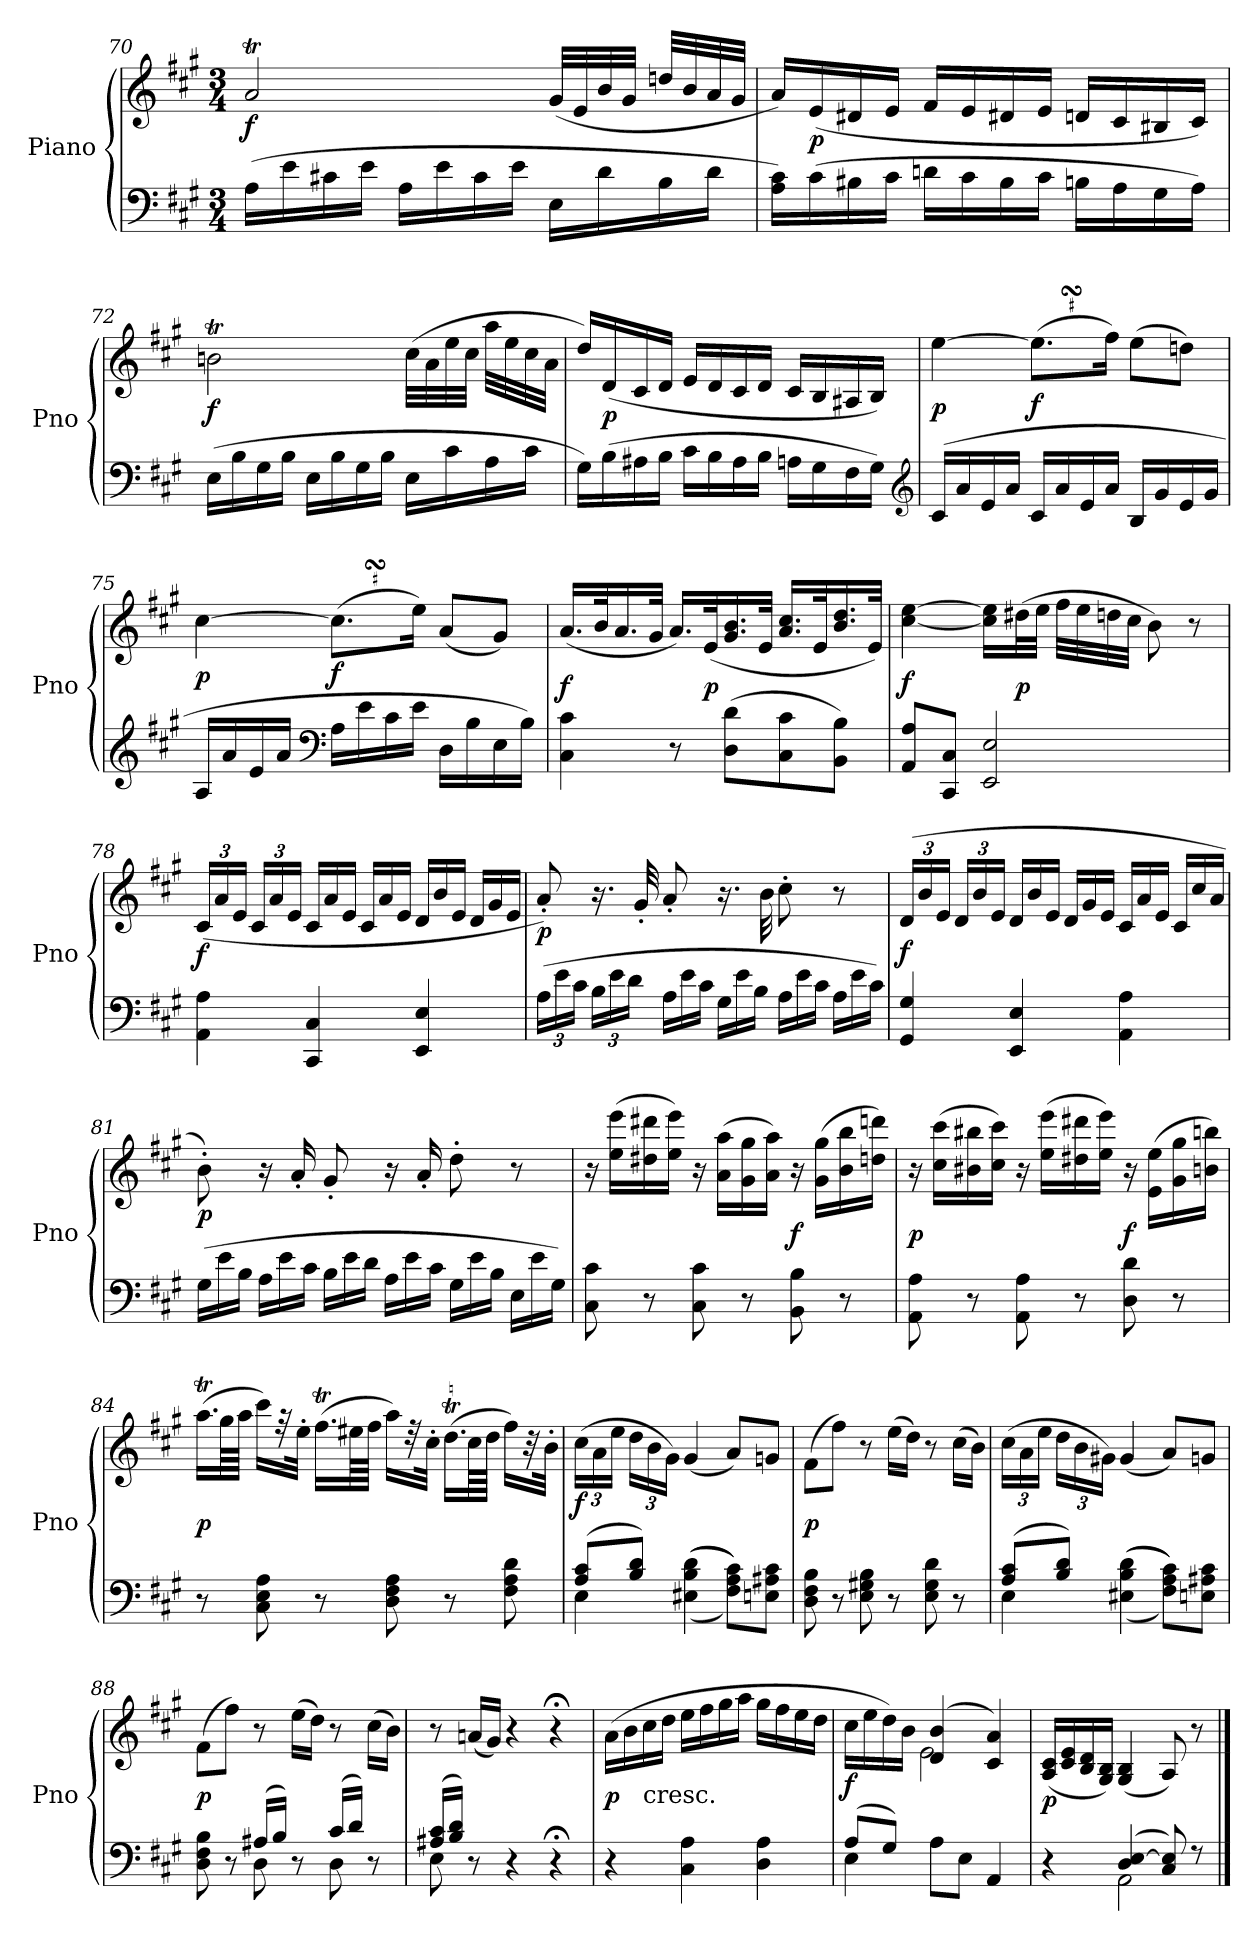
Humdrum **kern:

**kern	**kern	**dynam
*part1	*part1	*part1
*staff2	*staff1	*staff1/2
*I"Piano	*	*
*I'Pno	*	*
*clefF4	*clefG2	*
*k[f#c#g#]	*k[f#c#g#]	*
*A:	*A:	*
*M3/4	*M3/4	*
=70	=70	=70
(16ALL	2aT	f
16e	.	.
16c#X	.	.
16eJJ	.	.
16ALL	.	.
16e	.	.
16c#	.	.
16eJJ	.	.
16ELL	(32g#LLL	.
.	32e	.
16d	32b	.
.	32g#JJJ	.
16B	32ddn/LLL	.
.	32b/	.
16dJJ	32a/	.
.	32g#/JJJ	.
=71	=71	=71
16A 16c#LL)	16aLL)	.
(16c#	(16e	p
16B#X	16d#X	.
16c#JJ	16eJJ	.
16dnLL	16f#LL	.
16c#	16e	.
16B#	16d#X	.
16c#JJ	16eJJ	.
16BnLL	16dnLL	.
16A	16c#	.
16G#	16B#X	.
16AJJ)	16c#JJ)	.
=72	=72	=72
(16ELL	2bnT	f
16B	.	.
16G#	.	.
16BJJ	.	.
16ELL	.	.
16B	.	.
16G#	.	.
16BJJ	.	.
16ELL	(32cc#LLL	.
.	32a	.
16c#	32ee	.
.	32cc#JJJ	.
16A	32aaLLL	.
.	32ee	.
16c#JJ	32cc#	.
.	32aJJJ	.
=73	=73	=73
16G#LL)	16ddLL)	.
(16B	(16d	p
16A#X	16c#	.
16BJJ	16dJJ	.
16c#LL	16eLL	.
16B	16d	.
16A#	16c#	.
16BJJ	16dJJ	.
16AnLL	16c#LL	.
16G#	16B	.
16F#	16A#X	.
16G#JJ)	16BJJ)	.
*clefG2	*	*
=74	=74	=74
(16c#LL	[4ee	p
16a	.	.
16e	.	.
16aJJ	.	.
!	!LO:TURN:lacc=#	!
16c#LL	(8.eeSSsL]	f
16a	.	.
16e	.	.
16aJJ	16ff#Jk)	.
16BLL	(8eeL	.
16g#	.	.
16e	8ddnJ)	.
16g#JJ	.	.
=75	=75	=75
16ALL	[4cc#	p
16a	.	.
16e	.	.
16aJJ	.	.
*clefF4	*	*
!	!LO:TURN:lacc=#	!
16ALL	(8.cc#SssL]	f
16e	.	.
16c#	.	.
16eJJ	16eeJk)	.
16DLL	(8aL	.
16B	.	.
16E	8g#J)	.
16BJJ)	.	.
=76	=76	=76
4C# 4c#	(16.aLL	f
.	32bK	.
.	16.a	.
.	32g#JJk	.
8r	16.aLL)	.
.	(32eK	p
(8D 8dL	16.g# 16.b	.
.	32eJJk	.
8C# 8c#	16.a 16.cc#LL	.
.	32eK	.
8BB 8BJ)	16.b 16.dd	.
.	32eJJk)	.
=77	=77	=77
8AA 8AL	[4cc# [4ee	f
8CC# 8C#J	.	.
2EE 2E	16cc#] 16ee]LL	.
.	(32dd#XL	p
.	32eeJJJ	.
.	32ff#LLL	.
.	32ee	.
.	32ddn	.
.	32cc#JJJ	.
.	8b)	.
.	8r	.
=78	=78	=78
4AA 4A	(24c#LL	f
.	24a	.
.	24eJJ	.
.	24c#LL	.
.	24a	.
.	24eJJ	.
*	*Xtuplet	*
4CC# 4C#	24c#LL	.
.	24a	.
.	24eJJ	.
.	24c#LL	.
.	24a	.
.	24eJJ	.
4EE 4E	24dLL	.
.	24b	.
.	24eJJ	.
.	24dLL	.
.	24g#	.
.	24eJJ	.
=79	=79	=79
(24ALL	8a')	p
24e	.	.
24c#JJ	.	.
24BLL	16.r	.
24e	.	.
24dJJ	.	.
.	32g#'	.
*Xtuplet	*	*
24ALL	8a'	.
24e	.	.
24c#JJ	.	.
24G#LL	16.r	.
24e	.	.
24BJJ	.	.
.	32b	.
24ALL	8cc#'	.
24e	.	.
24c#JJ	.	.
24ALL	8r	.
24e	.	.
24c#JJ)	.	.
=80	=80	=80
*	*tuplet	*
4GG# 4G#	(24dLL	f
.	24b	.
.	24eJJ	.
.	24dLL	.
.	24b	.
.	24eJJ	.
*	*Xtuplet	*
4EE 4E	24dLL	.
.	24b	.
.	24eJJ	.
.	24dLL	.
.	24g#	.
.	24eJJ	.
4AA 4A	24c#LL	.
.	24a	.
.	24eJJ	.
.	24c#LL	.
.	24cc#	.
.	24aJJ	.
=81	=81	=81
(24G#LL	8b')	p
24e	.	.
24BJJ	.	.
24ALL	16r	.
24e	.	.
.	16a'	.
24c#JJ	.	.
24BLL	8g#'	.
24e	.	.
24dJJ	.	.
24ALL	16r	.
24e	.	.
.	16a'	.
24c#JJ	.	.
24G#LL	8dd'	.
24e	.	.
24BJJ	.	.
24ELL	8r	.
24e	.	.
24G#JJ)	.	.
=82	=82	=82
8C# 8c#	16r	.
.	(16ee 16eeeLL	.
8r	16dd#X 16ddd#X	.
.	16ee 16eeeJJ)	.
8C# 8c#	16r	.
.	(16a 16aaLL	.
8r	16g# 16gg#	.
.	16a 16aaJJ)	.
8BB 8B	16r	f
.	(16g# 16gg#LL	.
8r	16b 16bb	.
.	16ddn 16dddnJJ)	.
=83	=83	=83
8AA 8A	16r	p
.	(16cc# 16ccc#LL	.
8r	16b#X 16bb#X	.
.	16cc# 16ccc#JJ)	.
8AA 8A	16r	.
.	(16ee 16eeeLL	.
8r	16dd#X 16ddd#X	.
.	16ee 16eeeJJ)	.
8D 8d	16r	f
.	(16e 16eeLL	.
8r	16g# 16gg#	.
.	16bn 16bbnJJ)	.
=84	=84	=84
8r	(16.aaTLL	p
.	64gg#LL	.
.	64aaJJJJ	.
8C# 8E 8A	16ccc#LL)	.
.	32r	.
.	32ee'JJk	.
8r	(16.ff#TLL	.
.	64ee#XLL	.
.	64ff#JJJJ	.
8D 8F# 8A	16aaLL)	.
.	32r	.
.	32cc#'JJk	.
8r	(16.ddTLL	.
.	64cc#LL	.
.	64ddJJJJ	.
8F# 8A 8d	16ff#LL)	.
.	32r	.
.	32b'JJk	.
=85	=85	=85
*^	*	*
*	*	*tuplet	*
(8A 8c#L	4E	(24cc#LL	f
.	.	24a	.
.	.	24eeJJ	.
8B 8dJ)	.	24ddLL	.
.	.	24b	.
.	.	24g#JJ)	.
2ryy	(<(>(<4E#X 4B 4d	(4g#	.
.	8F# 8A 8c#L)))	8aL)	.
.	8En 8A#X 8c#J	8gnJ	.
*v	*v	*	*
=86	=86	=86
8D 8F# 8B	(8f#L	p
8r	8ff#J)	.
8E 8G#X 8B	8r	.
8r	(16eeLL	.
.	16ddJJ)	.
8E 8G# 8d	8r	.
8r	(16cc#LL	.
.	16bJJ)	.
=87	=87	=87
*^	*	*
(8A 8c#L	4E	(24cc#LL	.
.	.	24a	.
.	.	24eeJJ	.
8B 8dJ)	.	24ddLL	.
.	.	24b	.
.	.	24g#XJJ)	.
2ryy	(<(>(<4E#X 4B 4d	(4g#	.
.	8F# 8A 8c#L)))	8aL)	.
.	8En 8A#X 8c#J	8gnJ	.
=88	=88	=88	=88
4ryy	8D 8F# 8B	(8f#L	p
.	8r	8ff#J)	.
(16A#XLL	8D	8r	.
16BJJ)	.	.	.
8ryy	8r	(16eeLL	.
.	.	16ddJJ)	.
(16c#LL	8D	8r	.
16dJJ)	.	.	.
8ryy	8r	(16cc#LL	.
.	.	16bJJ)	.
=89	=89	=89	=89
(16A#X 16c#LL	8E	8r	.
16B 16dJJ)	.	.	.
8ryy	8r	(16anLL	.
.	.	16g#JJ)	.
4r	4ryy	4r	.
4r;<	4ryy	4r;<	.
*v	*v	*	*
=90	=90	=90
4r	(16aLL	p
.	16b	.
!	!LO:TX:c:t=cresc.	!
.	16cc#	.
.	16ddJJ	.
4C# 4A	16eeLL	.
.	16ff#	.
.	16gg#	.
.	16aaJJ	.
4D 4A	16gg#LL	.
.	16ff#	.
.	16ee	.
.	16ddJJ	.
=91	=91	=91
*^	*^	*
(8AL	4E	16cc#LL	4ryy	f
.	.	16ee	.	.
8G#J)	.	16dd)	.	.
.	.	16bJJ	.	.
2ryy	8AL	(4d 4b	2e	.
.	8EJ	.	.	.
.	4AA	4c# 4a)	.	.
*	*	*v	*v	*
=92	=92	=92	=92
4r	4ryy	(16A 16c#LL	p
.	.	16c# 16e	.
.	.	16B 16d	.
.	.	16G# 16BJJ)	.
(4D [4E	2AA	(4G# 4B	.
8C# 8E])	.	8A)	.
8r	.	8r	.
*v	*v	*	*
==	==	==
*-	*-	*-
